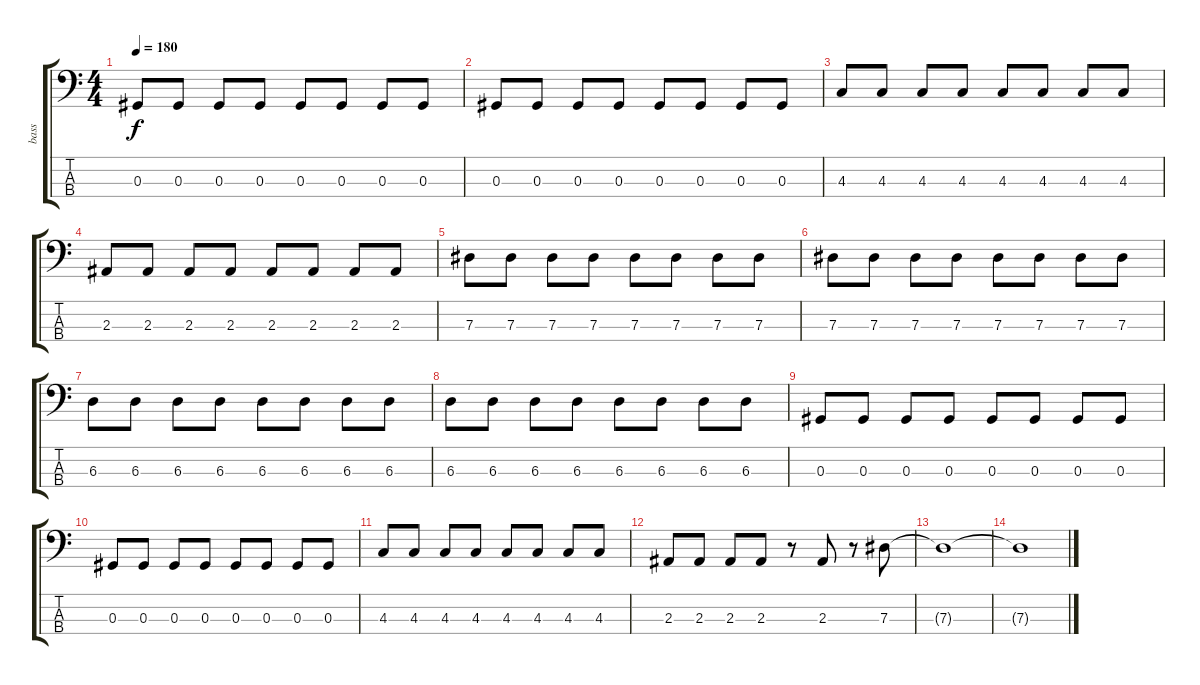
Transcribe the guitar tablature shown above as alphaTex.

\track ("bass" "bass") {instrument electricbasspick}
\staff {score tabs}
\tuning (Gb2 Db2 Ab1 Eb1) {hide}
\ts (4 4)
\tempo 180
\clef f4
\ks c
0.3.8{dy f} 0.3.8 0.3.8 0.3.8 0.3.8 0.3.8 0.3.8 0.3.8 |
0.3.8 0.3.8 0.3.8 0.3.8 0.3.8 0.3.8 0.3.8 0.3.8 |
4.3.8 4.3.8 4.3.8 4.3.8 4.3.8 4.3.8 4.3.8 4.3.8 |
2.3.8 2.3.8 2.3.8 2.3.8 2.3.8 2.3.8 2.3.8 2.3.8 |
7.3.8 7.3.8 7.3.8 7.3.8 7.3.8 7.3.8 7.3.8 7.3.8 |
7.3.8 7.3.8 7.3.8 7.3.8 7.3.8 7.3.8 7.3.8 7.3.8 |
6.3.8 6.3.8 6.3.8 6.3.8 6.3.8 6.3.8 6.3.8 6.3.8 |
6.3.8 6.3.8 6.3.8 6.3.8 6.3.8 6.3.8 6.3.8 6.3.8 |
0.3.8 0.3.8 0.3.8 0.3.8 0.3.8 0.3.8 0.3.8 0.3.8 |
0.3.8 0.3.8 0.3.8 0.3.8 0.3.8 0.3.8 0.3.8 0.3.8 |
4.3.8 4.3.8 4.3.8 4.3.8 4.3.8 4.3.8 4.3.8 4.3.8 |
2.3.8 2.3.8 2.3.8 2.3.8 r.8 2.3.8 r.8 7.3.8 |
7.3{t}.1 |
7.3{t}.1
